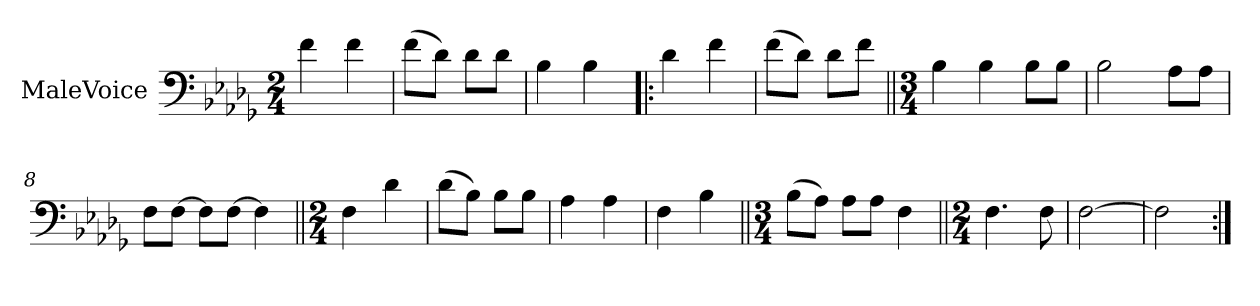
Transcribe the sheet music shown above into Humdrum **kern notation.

**kern
*part1
*staff1
*I"MaleVoice
*clefF4
*k[b-e-a-d-g-]
*M2/4
*MM100
=1
4f
4f
=2
(8f\L
8d-\J)
8d-\L
8d-\J
=3
4B-
4B-
=4!|:
4d-
4f
=5
(8f\L
8d-\J)
8d-\L
8f\J
=6||
*M3/4
4B-
4B-
8B-\L
8B-\J
=7
2B-
8A-\L
8A-\J
=8
8F\L
[8F\J
8F\L]
[8F\J
4F]
=9||
*M2/4
4F
4d-
=10
(8d-\L
8B-\J)
8B-\L
8B-\J
=11
4A-
4A-
=12
4F
4B-
=13||
*M3/4
(8B-\L
8A-\J)
8A-\L
8A-\J
4F
=14||
*M2/4
4.F
8F
=15
[2F
=16
2F]
=:|!
*-
